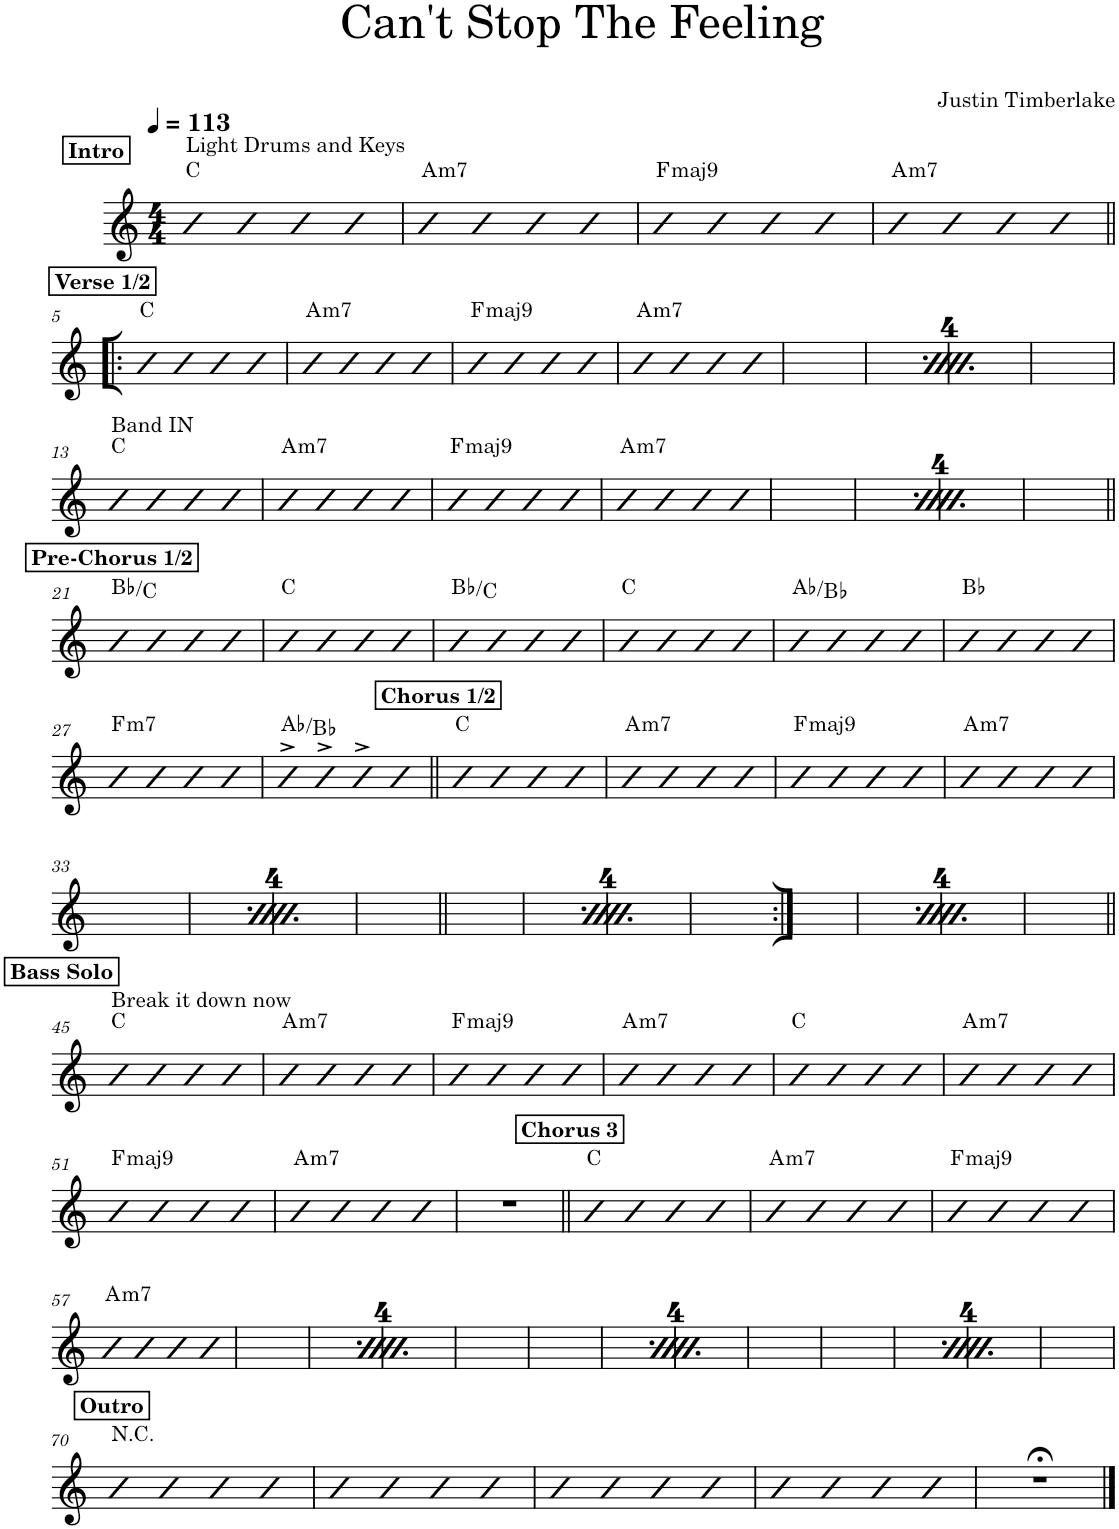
**kern	**harte
*part1	*part1
*staff1	*
*I"Piano	*
*I'Pno.	*
*clefG2	*
*k[]	*
*M4/4	*
*MM113	*
!!LO:REH:place=s1:a:B:cj:t=Intro
=1	=1
!LO:TX:a:t=Light Drums and Keys	!
4b	C:maj
4b	.
4b	.
4b	.
=2	=2
!	!LO:H:kt=m7
4b	A:min7
4b	.
4b	.
4b	.
=3	=3
!	!LO:H:kt=maj9
4b	F:maj9
4b	.
4b	.
4b	.
=4	=4
!	!LO:H:kt=m7
4b	A:min7
4b	.
4b	.
4b	.
!!LO:LB:g=z
!!LO:REH:place=s1:a:B:cj:t=Verse 1/2
=5!|:	=5!|:
4b	C:maj
4b	.
4b	.
4b	.
=6	=6
!	!LO:H:kt=m7
4b	A:min7
4b	.
4b	.
4b	.
=7	=7
!	!LO:H:kt=maj9
4b	F:maj9
4b	.
4b	.
4b	.
=8	=8
!	!LO:H:kt=m7
4b	A:min7
4b	.
4b	.
4b	.
!!LO:REH:place=s1:a:B:cj:t=Verse 1/2
=9	=9
4b	C:maj
4b	.
4b	.
4b	.
=10	=10
!	!LO:H:kt=m7
4b	A:min7
4b	.
4b	.
4b	.
=11	=11
!	!LO:H:kt=maj9
4b	F:maj9
4b	.
4b	.
4b	.
=12	=12
!	!LO:H:kt=m7
4b	A:min7
4b	.
4b	.
4b	.
!!LO:LB:g=z
=13	=13
!LO:TX:a:t=Band IN	!
4b	C:maj
4b	.
4b	.
4b	.
=14	=14
!	!LO:H:kt=m7
4b	A:min7
4b	.
4b	.
4b	.
=15	=15
!	!LO:H:kt=maj9
4b	F:maj9
4b	.
4b	.
4b	.
=16	=16
!	!LO:H:kt=m7
4b	A:min7
4b	.
4b	.
4b	.
=17	=17
!LO:TX:a:t=Band IN	!
4b	C:maj
4b	.
4b	.
4b	.
=18	=18
!	!LO:H:kt=m7
4b	A:min7
4b	.
4b	.
4b	.
=19	=19
!	!LO:H:kt=maj9
4b	F:maj9
4b	.
4b	.
4b	.
=20	=20
!	!LO:H:kt=m7
4b	A:min7
4b	.
4b	.
4b	.
!!LO:LB:g=z
!!LO:REH:place=s1:a:B:cj:t=Pre-Chorus 1/2
=21||	=21||
4bn	Bb:maj/2
4b	.
4b	.
4b	.
=22	=22
4b	C:maj
4b	.
4b	.
4b	.
=23	=23
4bn	Bb:maj/2
4b	.
4b	.
4b	.
=24	=24
4b	C:maj
4b	.
4b	.
4b	.
=25	=25
4bn	Ab:maj/2
4b	.
4b	.
4b	.
=26	=26
4bn	Bb:maj
4b	.
4b	.
4b	.
!!LO:LB:g=z
=27	=27
!	!LO:H:kt=m7
4b	F:min7
4b	.
4b	.
4b	.
=28	=28
4bn^	Ab:maj/2
4b^	.
4b^	.
4b	.
!!LO:REH:place=s1:a:B:cj:t=Chorus 1/2
=29||	=29||
4b	C:maj
4b	.
4b	.
4b	.
=30	=30
!	!LO:H:kt=m7
4b	A:min7
4b	.
4b	.
4b	.
=31	=31
!	!LO:H:kt=maj9
4b	F:maj9
4b	.
4b	.
4b	.
=32	=32
!	!LO:H:kt=m7
4b	A:min7
4b	.
4b	.
4b	.
!!LO:LB:g=z
!!LO:REH:place=s1:a:B:cj:t=Chorus 1/2
=33	=33
4b	C:maj
4b	.
4b	.
4b	.
=34	=34
!	!LO:H:kt=m7
4b	A:min7
4b	.
4b	.
4b	.
=35	=35
!	!LO:H:kt=maj9
4b	F:maj9
4b	.
4b	.
4b	.
=36	=36
!	!LO:H:kt=m7
4b	A:min7
4b	.
4b	.
4b	.
!!LO:REH:place=s1:a:B:cj:t=Chorus 1/2
=37||	=37||
4b	C:maj
4b	.
4b	.
4b	.
=38	=38
!	!LO:H:kt=m7
4b	A:min7
4b	.
4b	.
4b	.
=39	=39
!	!LO:H:kt=maj9
4b	F:maj9
4b	.
4b	.
4b	.
=40	=40
!	!LO:H:kt=m7
4b	A:min7
4b	.
4b	.
4b	.
!!LO:REH:place=s1:a:B:cj:t=Chorus 1/2
=41:|!	=41:|!
4b	C:maj
4b	.
4b	.
4b	.
=42	=42
!	!LO:H:kt=m7
4b	A:min7
4b	.
4b	.
4b	.
=43	=43
!	!LO:H:kt=maj9
4b	F:maj9
4b	.
4b	.
4b	.
=44	=44
!	!LO:H:kt=m7
4b	A:min7
4b	.
4b	.
4b	.
!!LO:LB:g=z
!!LO:REH:place=s1:a:B:cj:t=Bass Solo
=45||	=45||
!LO:TX:a:t=Break it down now	!
4b	C:maj
4b	.
4b	.
4b	.
=46	=46
!	!LO:H:kt=m7
4b	A:min7
4b	.
4b	.
4b	.
=47	=47
!	!LO:H:kt=maj9
4b	F:maj9
4b	.
4b	.
4b	.
=48	=48
!	!LO:H:kt=m7
4b	A:min7
4b	.
4b	.
4b	.
=49	=49
4b	C:maj
4b	.
4b	.
4b	.
=50	=50
!	!LO:H:kt=m7
4b	A:min7
4b	.
4b	.
4b	.
!!LO:LB:g=z
=51	=51
!	!LO:H:kt=maj9
4b	F:maj9
4b	.
4b	.
4b	.
=52	=52
!	!LO:H:kt=m7
4b	A:min7
4b	.
4b	.
4b	.
=53	=53
1r	.
!!LO:REH:place=s1:a:B:cj:t=Chorus 3
=54||	=54||
4b	C:maj
4b	.
4b	.
4b	.
=55	=55
!	!LO:H:kt=m7
4b	A:min7
4b	.
4b	.
4b	.
=56	=56
!	!LO:H:kt=maj9
4b	F:maj9
4b	.
4b	.
4b	.
!!LO:LB:g=z
=57	=57
!	!LO:H:kt=m7
4b	A:min7
4b	.
4b	.
4b	.
!!LO:REH:place=s1:a:B:cj:t=Chorus 3
=58	=58
4b	C:maj
4b	.
4b	.
4b	.
=59	=59
!	!LO:H:kt=m7
4b	A:min7
4b	.
4b	.
4b	.
=60	=60
!	!LO:H:kt=maj9
4b	F:maj9
4b	.
4b	.
4b	.
=61	=61
!	!LO:H:kt=m7
4b	A:min7
4b	.
4b	.
4b	.
!!LO:REH:place=s1:a:B:cj:t=Chorus 3
=62	=62
4b	C:maj
4b	.
4b	.
4b	.
=63	=63
!	!LO:H:kt=m7
4b	A:min7
4b	.
4b	.
4b	.
=64	=64
!	!LO:H:kt=maj9
4b	F:maj9
4b	.
4b	.
4b	.
=65	=65
!	!LO:H:kt=m7
4b	A:min7
4b	.
4b	.
4b	.
!!LO:REH:place=s1:a:B:cj:t=Chorus 3
=66	=66
4b	C:maj
4b	.
4b	.
4b	.
=67	=67
!	!LO:H:kt=m7
4b	A:min7
4b	.
4b	.
4b	.
=68	=68
!	!LO:H:kt=maj9
4b	F:maj9
4b	.
4b	.
4b	.
=69	=69
!	!LO:H:kt=m7
4b	A:min7
4b	.
4b	.
4b	.
!!LO:LB:g=z
!!LO:REH:place=s1:a:B:cj:t=Outro
=70	=70
!	!LO:H:kt=N.C.
4b	N
4b	.
4b	.
4b	.
=71	=71
4b	.
4b	.
4b	.
4b	.
=72	=72
4b	.
4b	.
4b	.
4b	.
=73	=73
4b	.
4b	.
4b	.
4b	.
=74	=74
1r;<	.
==	==
*-	*-
